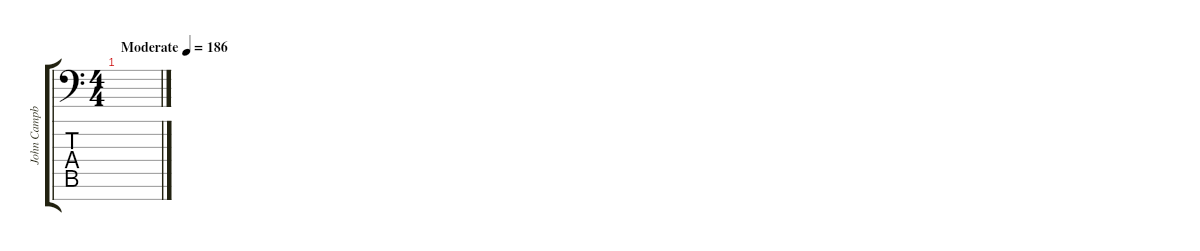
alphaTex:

\track ("John Campbell - Bass" "John Campb") {instrument overdrivenguitar}
\staff {score tabs}
\tuning (G2 D2 A1 D1 C-1 C-1 C-1) {hide}
\ts (4 4)
\tempo (186 "Moderate")
\clef f4
\ks c
